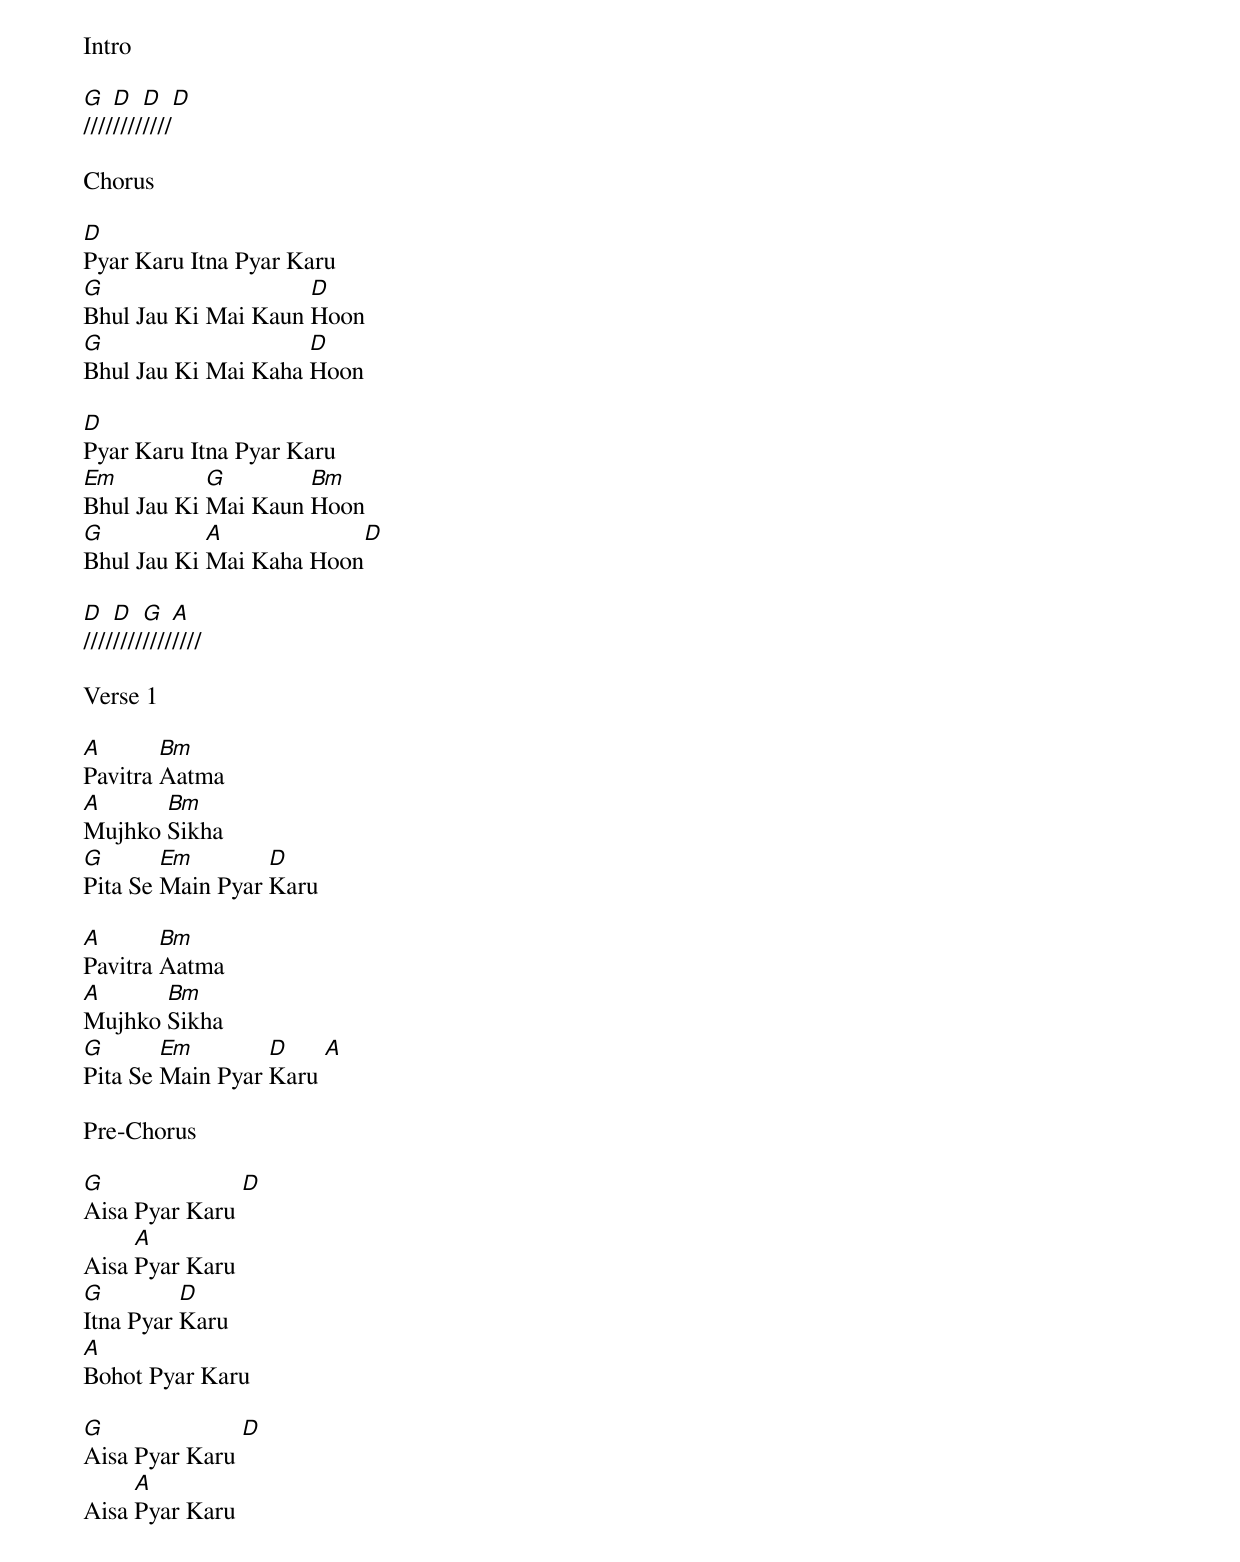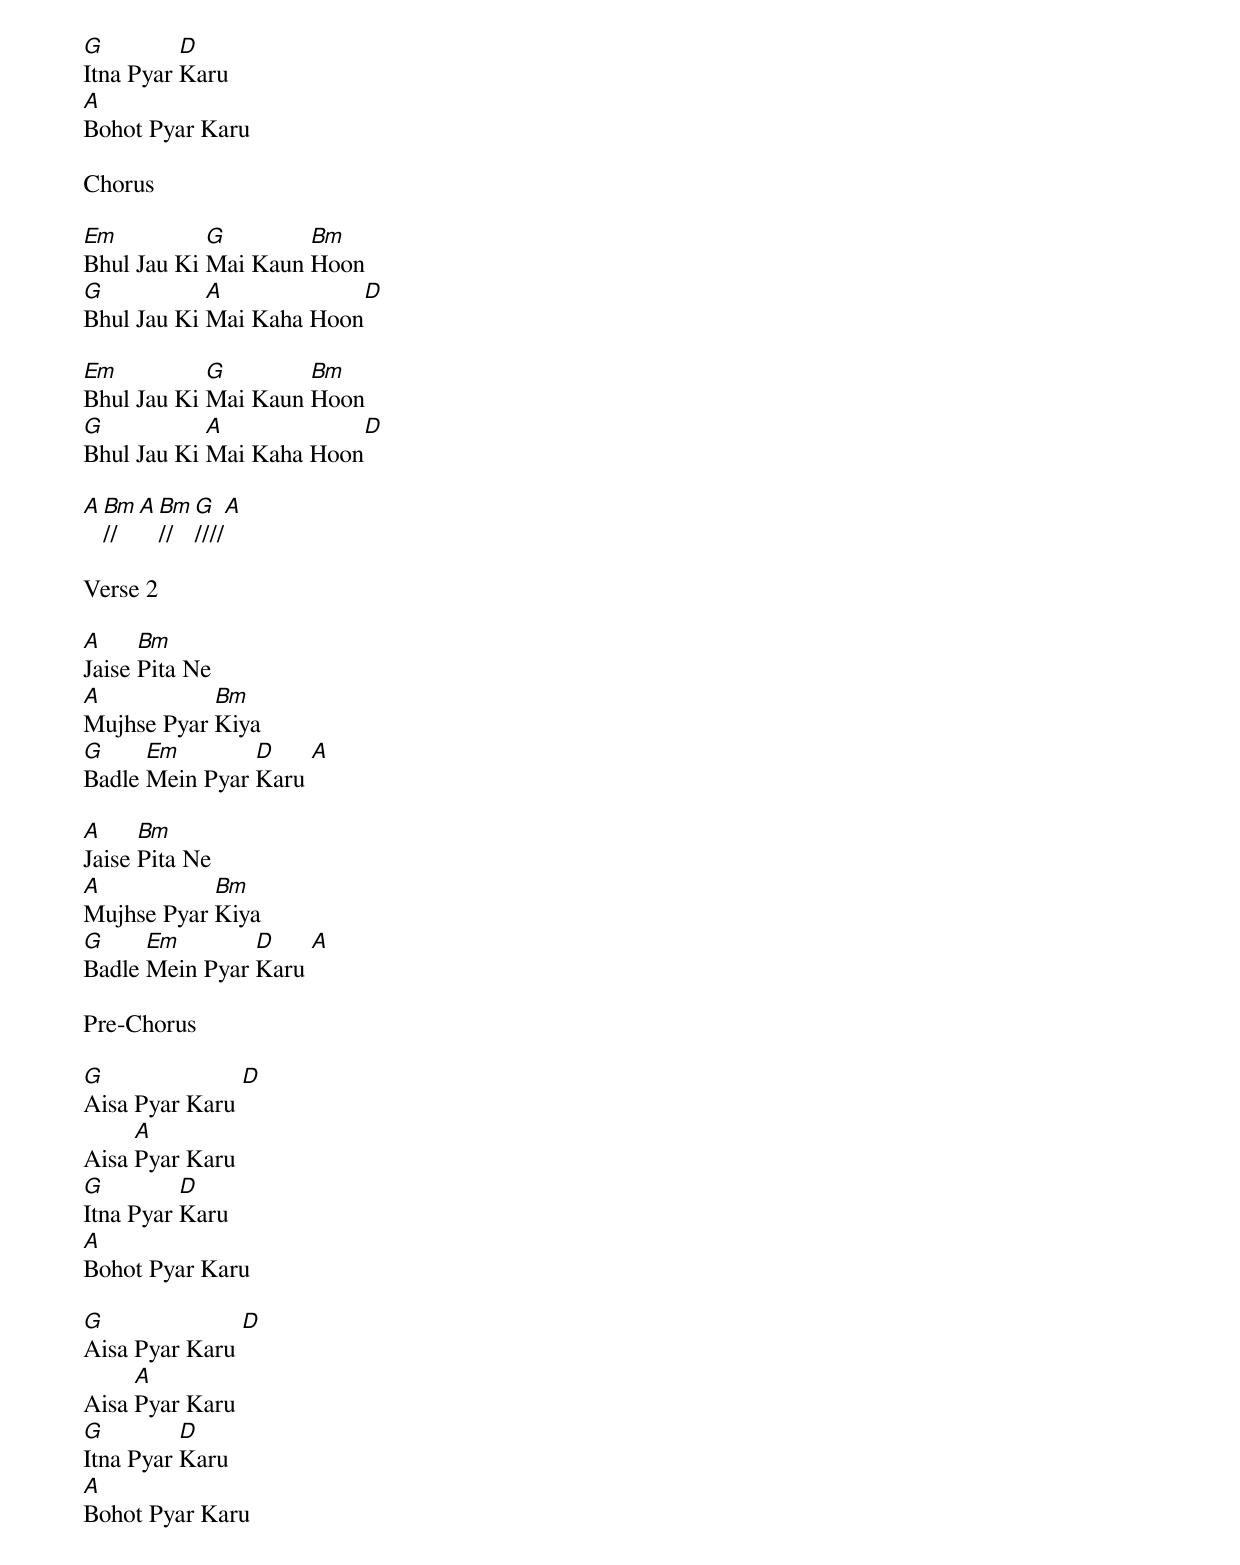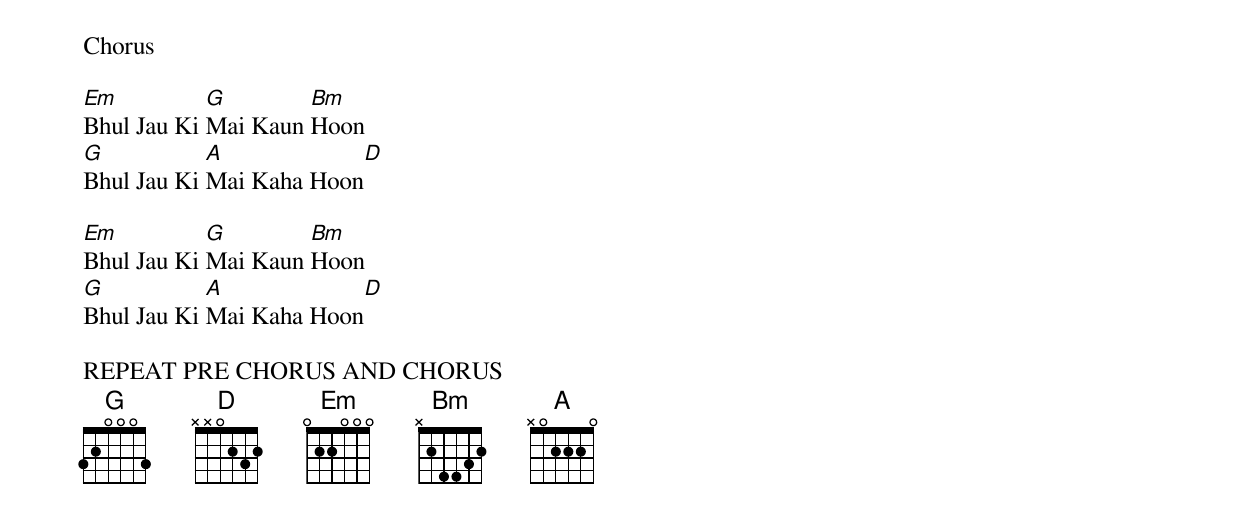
Intro

[G]////[D]////[D]////[D]

Chorus

[D]Pyar Karu Itna Pyar Karu
[G]Bhul Jau Ki Mai Kaun [D]Hoon
[G]Bhul Jau Ki Mai Kaha [D]Hoon

[D]Pyar Karu Itna Pyar Karu
[Em]Bhul Jau Ki [G]Mai Kaun [Bm]Hoon
[G]Bhul Jau Ki [A]Mai Kaha Hoon[D]

[D]////[D]////[G]////[A]////

Verse 1

[A]Pavitra [Bm]Aatma
[A]Mujhko [Bm]Sikha
[G]Pita Se [Em]Main Pyar [D]Karu

[A]Pavitra [Bm]Aatma
[A]Mujhko [Bm]Sikha
[G]Pita Se [Em]Main Pyar [D]Karu [A]

Pre-Chorus

[G]Aisa Pyar Karu [D]
Aisa [A]Pyar Karu
[G]Itna Pyar [D]Karu
[A]Bohot Pyar Karu

[G]Aisa Pyar Karu [D]
Aisa [A]Pyar Karu
[G]Itna Pyar [D]Karu
[A]Bohot Pyar Karu

Chorus

[Em]Bhul Jau Ki [G]Mai Kaun [Bm]Hoon
[G]Bhul Jau Ki [A]Mai Kaha Hoon[D]

[Em]Bhul Jau Ki [G]Mai Kaun [Bm]Hoon
[G]Bhul Jau Ki [A]Mai Kaha Hoon[D]

[A][Bm]//[A][Bm]//[G]////[A]

Verse 2

[A]Jaise [Bm]Pita Ne
[A]Mujhse Pyar [Bm]Kiya
[G]Badle [Em]Mein Pyar [D]Karu [A]

[A]Jaise [Bm]Pita Ne
[A]Mujhse Pyar [Bm]Kiya
[G]Badle [Em]Mein Pyar [D]Karu [A]

Pre-Chorus

[G]Aisa Pyar Karu [D]
Aisa [A]Pyar Karu
[G]Itna Pyar [D]Karu
[A]Bohot Pyar Karu

[G]Aisa Pyar Karu [D]
Aisa [A]Pyar Karu
[G]Itna Pyar [D]Karu
[A]Bohot Pyar Karu

Chorus

[Em]Bhul Jau Ki [G]Mai Kaun [Bm]Hoon
[G]Bhul Jau Ki [A]Mai Kaha Hoon[D]

[Em]Bhul Jau Ki [G]Mai Kaun [Bm]Hoon
[G]Bhul Jau Ki [A]Mai Kaha Hoon[D]

REPEAT PRE CHORUS AND CHORUS
